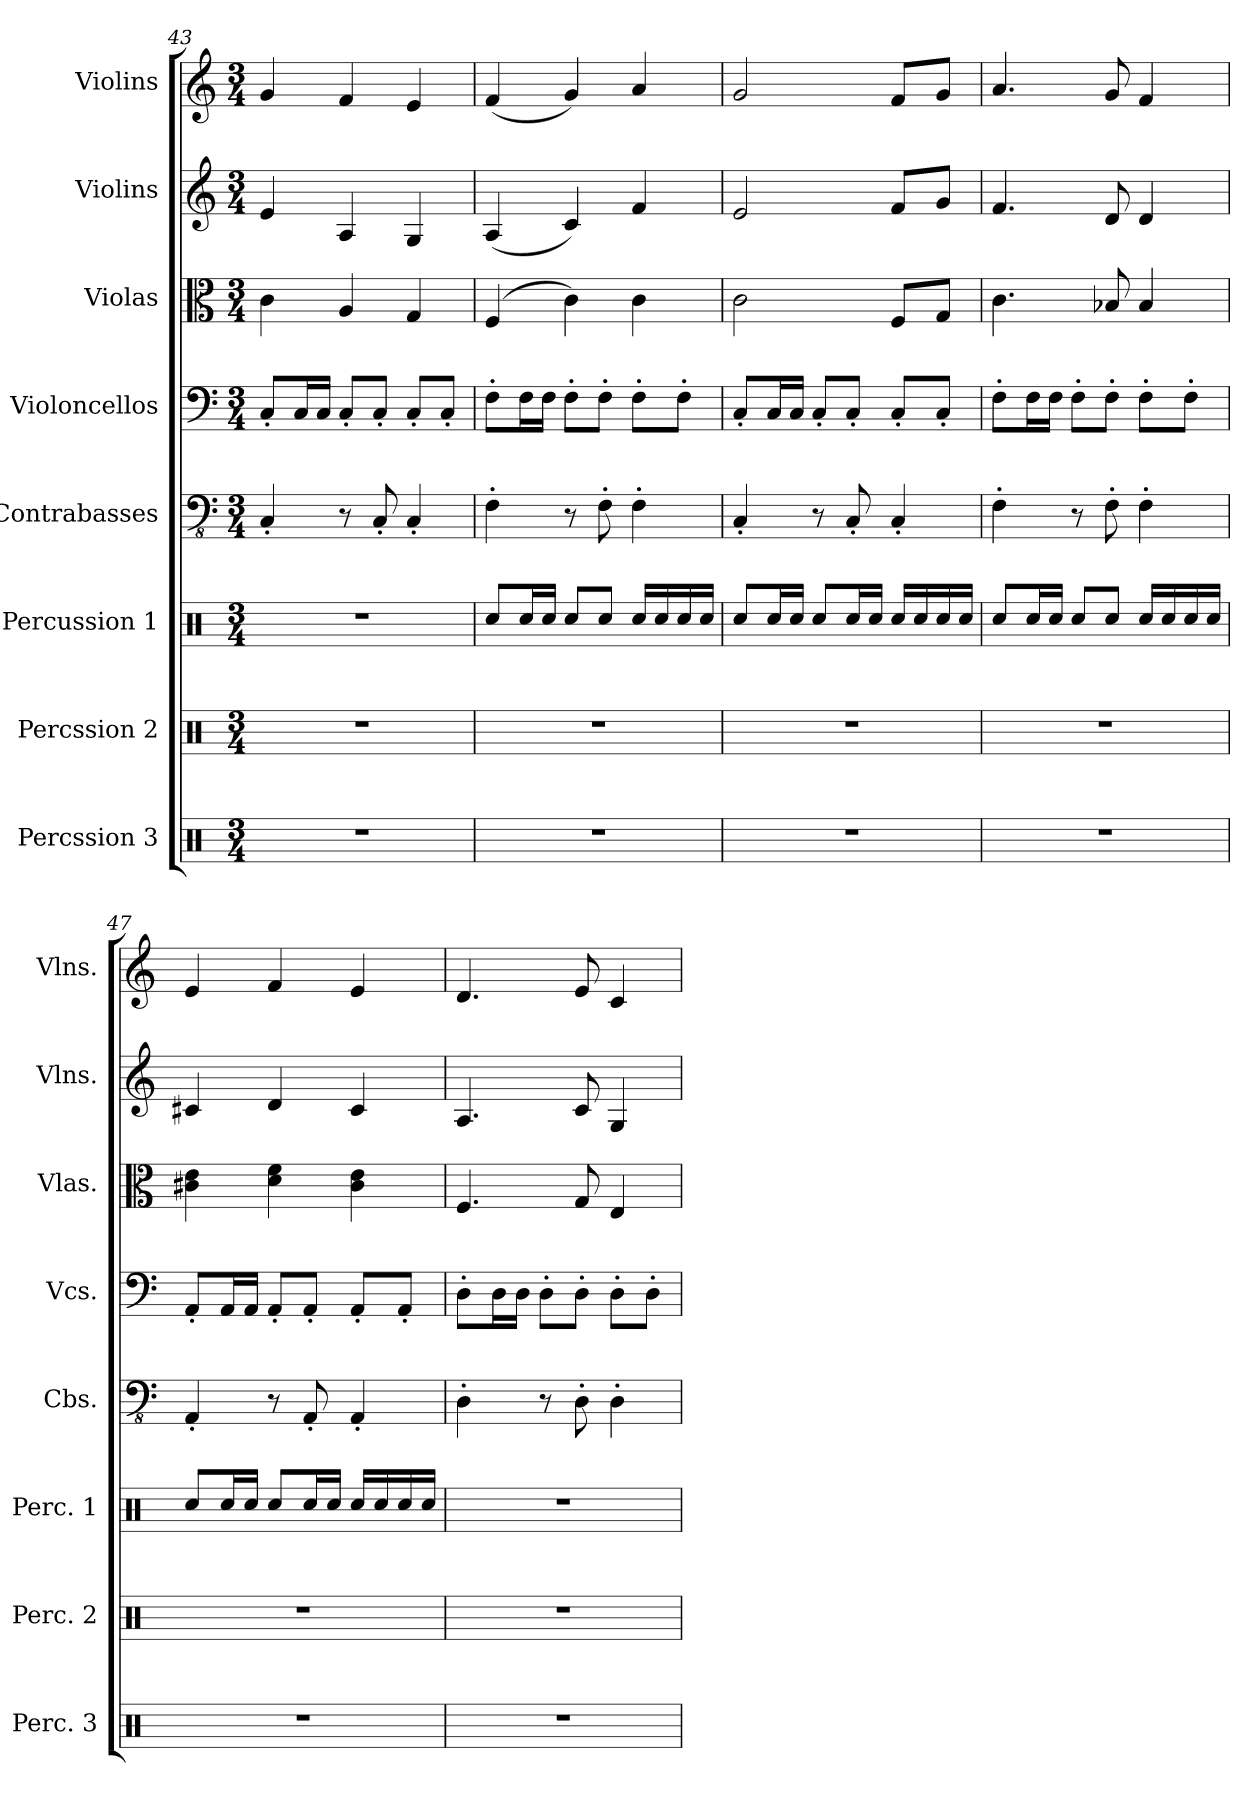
**kern	**kern	**kern	**kern	**kern	**kern	**kern	**kern
*part8	*part7	*part6	*part5	*part4	*part3	*part2	*part1
*staff8	*staff7	*staff6	*staff5	*staff4	*staff3	*staff2	*staff1
*I"Percssion 3	*I"Percssion 2	*I"Percussion 1	*I"Contrabasses	*I"Violoncellos	*I"Violas	*I"Violins	*I"Violins
*I'Perc. 3	*I'Perc. 2	*I'Perc. 1	*I'Cbs.	*I'Vcs.	*I'Vlas.	*I'Vlns.	*I'Vlns.
*clefX	*clefX	*clefX	*clefFv4	*clefF4	*clefC3	*clefG2	*clefG2
*k[]	*k[]	*k[]	*k[]	*k[]	*k[]	*k[]	*k[]
*M3/4	*M3/4	*M3/4	*M3/4	*M3/4	*M3/4	*M3/4	*M3/4
=43	=43	=43	=43	=43	=43	=43	=43
2.r	2.r	2.r	4CC'/	8C'/L	4c\	4e/	4g/
.	.	.	.	16C/L	.	.	.
.	.	.	.	16C/JJ	.	.	.
.	.	.	8r	8C'/L	4A/	4A/	4f/
.	.	.	8CC'/	8C'/J	.	.	.
.	.	.	4CC'/	8C'/L	4G/	4G/	4e/
.	.	.	.	8C'/J	.	.	.
=44	=44	=44	=44	=44	=44	=44	=44
2.r	2.r	8Rcc/L	4FF'\	8F'\L	(4F/	(4A/	(4f/
.	.	16Rcc/L	.	16F\L	.	.	.
.	.	16Rcc/JJ	.	16F\JJ	.	.	.
.	.	8Rcc/L	8r	8F'\L	4c\)	4c/)	4g/)
.	.	8Rcc/J	8FF'\	8F'\J	.	.	.
.	.	16Rcc/LL	4FF'\	8F'\L	4c\	4f/	4a/
.	.	16Rcc/	.	.	.	.	.
.	.	16Rcc/	.	8F'\J	.	.	.
.	.	16Rcc/JJ	.	.	.	.	.
=45	=45	=45	=45	=45	=45	=45	=45
2.r	2.r	8Rcc/L	4CC'/	8C'/L	2c\	2e/	2g/
.	.	16Rcc/L	.	16C/L	.	.	.
.	.	16Rcc/JJ	.	16C/JJ	.	.	.
.	.	8Rcc/L	8r	8C'/L	.	.	.
.	.	16Rcc/L	8CC'/	8C'/J	.	.	.
.	.	16Rcc/JJ	.	.	.	.	.
.	.	16Rcc/LL	4CC'/	8C'/L	8F/L	8f/L	8f/L
.	.	16Rcc/	.	.	.	.	.
.	.	16Rcc/	.	8C'/J	8G/J	8g/J	8g/J
.	.	16Rcc/JJ	.	.	.	.	.
=46	=46	=46	=46	=46	=46	=46	=46
2.r	2.r	8Rcc/L	4FF'\	8F'\L	4.c\	4.f/	4.a/
.	.	16Rcc/L	.	16F\L	.	.	.
.	.	16Rcc/JJ	.	16F\JJ	.	.	.
.	.	8Rcc/L	8r	8F'\L	.	.	.
.	.	8Rcc/J	8FF'\	8F'\J	8B-X/	8d/	8g/
.	.	16Rcc/LL	4FF'\	8F'\L	4B-/	4d/	4f/
.	.	16Rcc/	.	.	.	.	.
.	.	16Rcc/	.	8F'\J	.	.	.
.	.	16Rcc/JJ	.	.	.	.	.
!!LO:PB:g=z
=47	=47	=47	=47	=47	=47	=47	=47
2.r	2.r	8Rcc/L	4AAA'/	8AA'/L	4c#X\ 4e\	4c#X/	4e/
.	.	16Rcc/L	.	16AA/L	.	.	.
.	.	16Rcc/JJ	.	16AA/JJ	.	.	.
.	.	8Rcc/L	8r	8AA'/L	4d\ 4f\	4d/	4f/
.	.	16Rcc/L	8AAA'/	8AA'/J	.	.	.
.	.	16Rcc/JJ	.	.	.	.	.
.	.	16Rcc/LL	4AAA'/	8AA'/L	4c#\ 4e\	4c#/	4e/
.	.	16Rcc/	.	.	.	.	.
.	.	16Rcc/	.	8AA'/J	.	.	.
.	.	16Rcc/JJ	.	.	.	.	.
=48	=48	=48	=48	=48	=48	=48	=48
2.r	2.r	2.r	4DD'\	8D'\L	4.F/	4.A/	4.d/
.	.	.	.	16D\L	.	.	.
.	.	.	.	16D\JJ	.	.	.
.	.	.	8r	8D'\L	.	.	.
.	.	.	8DD'\	8D'\J	8G/	8c/	8e/
.	.	.	4DD'\	8D'\L	4E/	4G/	4c/
.	.	.	.	8D'\J	.	.	.
=	=	=	=	=	=	=	=
*-	*-	*-	*-	*-	*-	*-	*-
